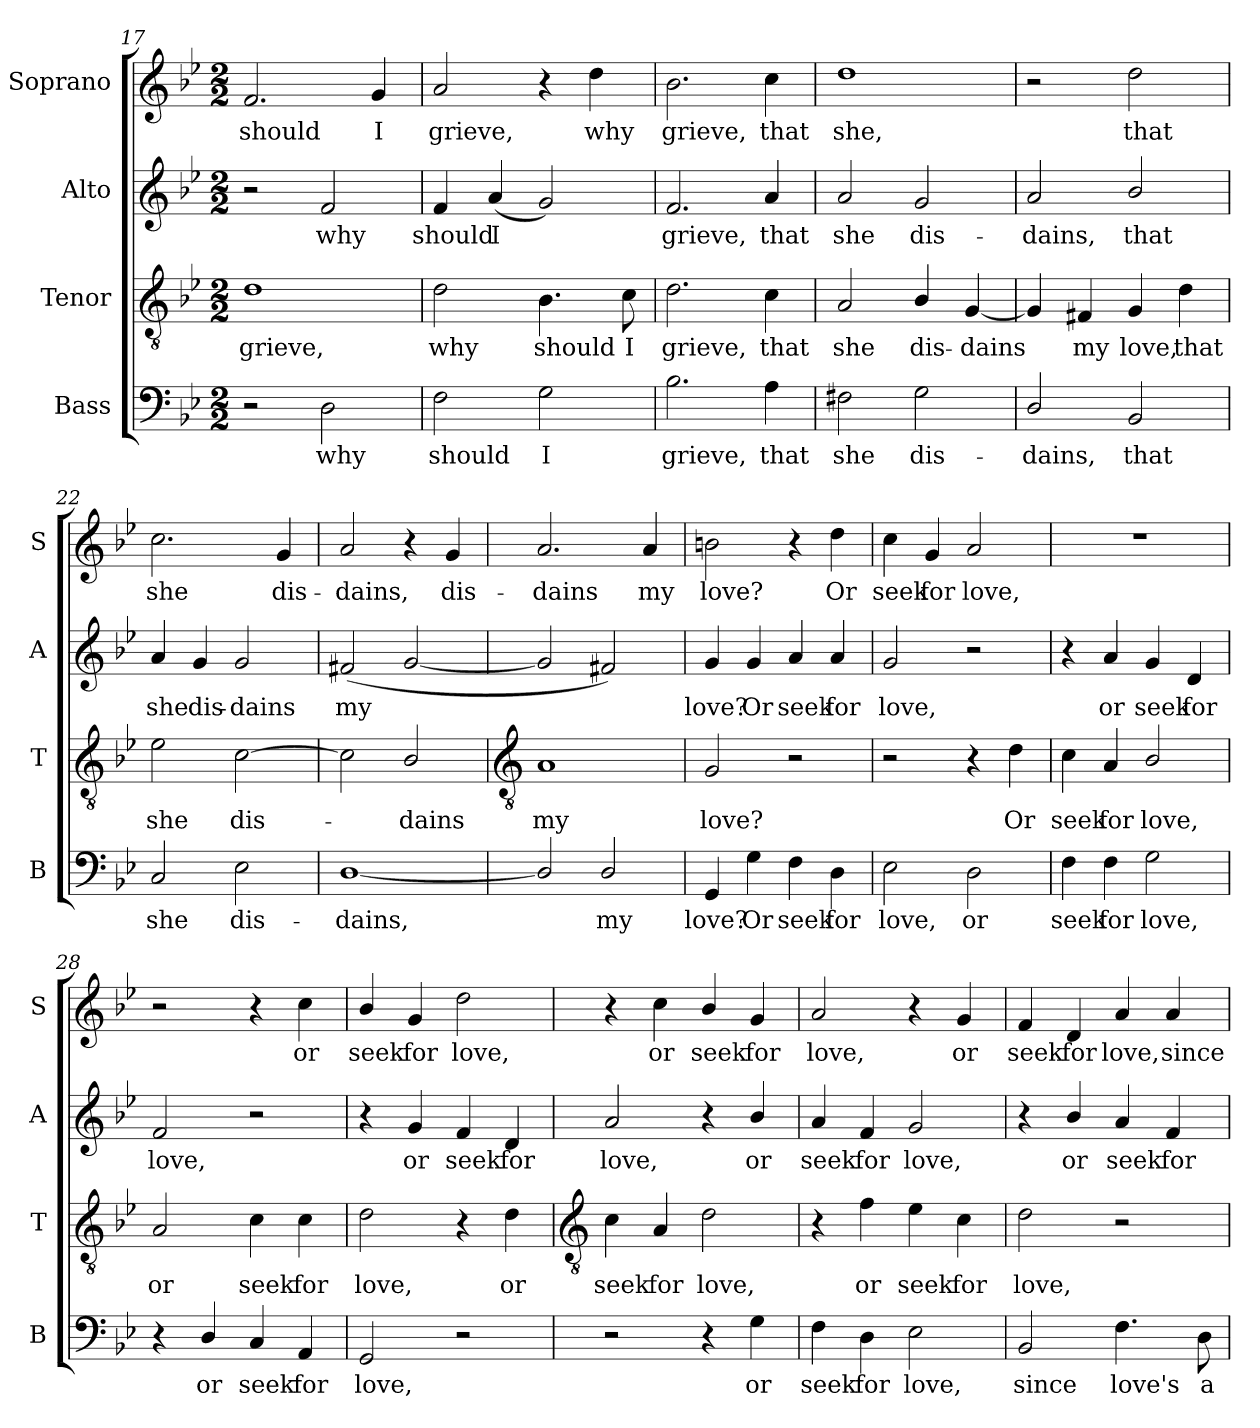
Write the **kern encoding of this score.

**kern	**text	**kern	**text	**kern	**text	**kern	**text
*part4	*part4	*part3	*part3	*part2	*part2	*part1	*part1
*staff4	*staff4	*staff3	*staff3	*staff2	*staff2	*staff1	*staff1
*I"Bass	*	*I"Tenor	*	*I"Alto	*	*I"Soprano	*
*I'B	*	*I'T	*	*I'A	*	*I'S	*
!!LO:LB:g=z
*clefF4	*	*clefGv2	*	*clefG2	*	*clefG2	*
*k[b-e-]	*	*k[b-e-]	*	*k[b-e-]	*	*k[b-e-]	*
*B-:	*	*B-:	*	*B-:	*	*B-:	*
*M2/2	*	*M2/2	*	*M2/2	*	*M2/2	*
=17	=17	=17	=17	=17	=17	=17	=17
!	!	!	!LO:LY:b	!	!	!	!LO:LY:b
2r	.	1d	grieve,	2r	.	2.f	should
!	!LO:LY:b	!	!	!	!LO:LY:b	!	!
2D	why	.	.	2f	why	.	.
!	!	!	!	!	!	!	!LO:LY:b
.	.	.	.	.	.	4g	I
=18	=18	=18	=18	=18	=18	=18	=18
!	!LO:LY:b	!	!LO:LY:b	!	!LO:LY:b	!	!LO:LY:b
2F	should	2d	why	4f	should	2a	grieve,
!	!	!	!	!	!LO:LY:b	!	!
.	.	.	.	(<4a	I	.	.
!	!LO:LY:b	!	!LO:LY:b	!	!	!	!
2G	I	4.B-	should	2g)	.	4r	.
!	!	!	!	!	!	!	!LO:LY:b
.	.	.	.	.	.	4dd	why
!	!	!	!LO:LY:b	!	!	!	!
.	.	8c	I	.	.	.	.
=19	=19	=19	=19	=19	=19	=19	=19
!	!LO:LY:b	!	!LO:LY:b	!	!LO:LY:b	!	!LO:LY:b
2.B-	grieve,	2.d	grieve,	2.f	grieve,	2.b-	grieve,
!	!LO:LY:b	!	!LO:LY:b	!	!LO:LY:b	!	!LO:LY:b
4A	that	4c	that	4a	that	4cc	that
=20	=20	=20	=20	=20	=20	=20	=20
!	!LO:LY:b	!	!LO:LY:b	!	!LO:LY:b	!	!LO:LY:b
2F#X	she	2A	she	2a	she	1dd	she,
!	!LO:LY:b	!	!LO:LY:b	!	!LO:LY:b	!	!
2G	dis-	4B-/	dis-	2g	dis-	.	.
!	!	!	!LO:LY:b	!	!	!	!
.	.	[4G	-dains	.	.	.	.
=21	=21	=21	=21	=21	=21	=21	=21
!	!LO:LY:b	!	!	!	!LO:LY:b	!	!
2D/	-dains,	4G]	.	2a	-dains,	2r	.
!	!	!	!LO:LY:b	!	!	!	!
.	.	4F#X	my	.	.	.	.
!	!LO:LY:b	!	!LO:LY:b	!	!LO:LY:b	!	!LO:LY:b
2BB-	that	4G	love,	2b-/	that	2dd	that
!	!	!	!LO:LY:b	!	!	!	!
.	.	4d	that	.	.	.	.
=22	=22	=22	=22	=22	=22	=22	=22
!	!LO:LY:b	!	!LO:LY:b	!	!LO:LY:b	!	!LO:LY:b
2C	she	2e-	she	4a	she	2.cc	she
!	!	!	!	!	!LO:LY:b	!	!
.	.	.	.	4g	dis-	.	.
!	!LO:LY:b	!	!LO:LY:b	!	!LO:LY:b	!	!
2E-	dis-	[2c	dis-	2g	-dains	.	.
!	!	!	!	!	!	!	!LO:LY:b
.	.	.	.	.	.	4g	dis-
=23	=23	=23	=23	=23	=23	=23	=23
!	!LO:LY:b	!	!	!	!LO:LY:b	!	!LO:LY:b
[1D/	-dains,	2c]	.	(<2f#X	my	2a	-dains,
!	!	!	!LO:LY:b	!	!	!	!
.	.	2B-/	dains	[2g	.	4r	.
!	!	!	!	!	!	!	!LO:LY:b
.	.	.	.	.	.	4g	dis-
!!LO:LB:g=z
=24	=24	=24	=24	=24	=24	=24	=24
*	*	*clefGv2	*	*	*	*	*
!	!	!	!LO:LY:b	!	!	!	!LO:LY:b
2D/]	.	1A	my	2g]	.	2.a	-dains
!	!LO:LY:b	!	!	!	!	!	!
2D/	my	.	.	2f#X)	.	.	.
!	!	!	!	!	!	!	!LO:LY:b
.	.	.	.	.	.	4a	my
=25	=25	=25	=25	=25	=25	=25	=25
!	!LO:LY:b	!	!LO:LY:b	!	!LO:LY:b	!	!LO:LY:b
4GG	love?	2G	love?	4g	love?	2bn	love?
!	!LO:LY:b	!	!	!	!LO:LY:b	!	!
4G	Or	.	.	4g	Or	.	.
!	!LO:LY:b	!	!	!	!LO:LY:b	!	!
4F	seek	2r	.	4a	seek	4r	.
!	!LO:LY:b	!	!	!	!LO:LY:b	!	!LO:LY:b
4D	for	.	.	4a	for	4dd	Or
=26	=26	=26	=26	=26	=26	=26	=26
!	!LO:LY:b	!	!	!	!LO:LY:b	!	!LO:LY:b
2E-	love,	2r	.	2g	love,	4cc	seek
!	!	!	!	!	!	!	!LO:LY:b
.	.	.	.	.	.	4g	for
!	!LO:LY:b	!	!	!	!	!	!LO:LY:b
2D	or	4r	.	2r	.	2a	love,
!	!	!	!LO:LY:b	!	!	!	!
.	.	4d	Or	.	.	.	.
=27	=27	=27	=27	=27	=27	=27	=27
!	!LO:LY:b	!	!LO:LY:b	!	!	!	!
4F	seek	4c	seek	4r	.	1r	.
!	!LO:LY:b	!	!LO:LY:b	!	!LO:LY:b	!	!
4F	for	4A	for	4a	or	.	.
!	!LO:LY:b	!	!LO:LY:b	!	!LO:LY:b	!	!
2G	love,	2B-/	love,	4g	seek	.	.
!	!	!	!	!	!LO:LY:b	!	!
.	.	.	.	4d	for	.	.
=28	=28	=28	=28	=28	=28	=28	=28
!	!	!	!LO:LY:b	!	!LO:LY:b	!	!
4r	.	2A	or	2f	love,	2r	.
!	!LO:LY:b	!	!	!	!	!	!
4D/	or	.	.	.	.	.	.
!	!LO:LY:b	!	!LO:LY:b	!	!	!	!
4C	seek	4c	seek	2r	.	4r	.
!	!LO:LY:b	!	!LO:LY:b	!	!	!	!LO:LY:b
4AA	for	4c	for	.	.	4cc	or
=29	=29	=29	=29	=29	=29	=29	=29
!	!LO:LY:b	!	!LO:LY:b	!	!	!	!LO:LY:b
2GG	love,	2d	love,	4r	.	4b-/	seek
!	!	!	!	!	!LO:LY:b	!	!LO:LY:b
.	.	.	.	4g	or	4g	for
!	!	!	!	!	!LO:LY:b	!	!LO:LY:b
2r	.	4r	.	4f	seek	2dd	love,
!	!	!	!LO:LY:b	!	!LO:LY:b	!	!
.	.	4d	or	4d	for	.	.
!!LO:LB:g=z
=30	=30	=30	=30	=30	=30	=30	=30
*	*	*clefGv2	*	*	*	*	*
!	!	!	!LO:LY:b	!	!LO:LY:b	!	!
2r	.	4c	seek	2a	love,	4r	.
!	!	!	!LO:LY:b	!	!	!	!LO:LY:b
.	.	4A	for	.	.	4cc	or
!	!	!	!LO:LY:b	!	!	!	!LO:LY:b
4r	.	2d	love,	4r	.	4b-/	seek
!	!LO:LY:b	!	!	!	!LO:LY:b	!	!LO:LY:b
4G	or	.	.	4b-/	or	4g	for
=31	=31	=31	=31	=31	=31	=31	=31
!	!LO:LY:b	!	!	!	!LO:LY:b	!	!LO:LY:b
4F	seek	4r	.	4a	seek	2a	love,
!	!LO:LY:b	!	!LO:LY:b	!	!LO:LY:b	!	!
4D	for	4f	or	4f	for	.	.
!	!LO:LY:b	!	!LO:LY:b	!	!LO:LY:b	!	!
2E-	love,	4e-	seek	2g	love,	4r	.
!	!	!	!LO:LY:b	!	!	!	!LO:LY:b
.	.	4c	for	.	.	4g	or
=32	=32	=32	=32	=32	=32	=32	=32
!	!LO:LY:b	!	!LO:LY:b	!	!	!	!LO:LY:b
2BB-	since	2d	love,	4r	.	4f	seek
!	!	!	!	!	!LO:LY:b	!	!LO:LY:b
.	.	.	.	4b-/	or	4d	for
!	!LO:LY:b	!	!	!	!LO:LY:b	!	!LO:LY:b
4.F	love's	2r	.	4a	seek	4a	love,
!	!	!	!	!	!LO:LY:b	!	!LO:LY:b
.	.	.	.	4f	for	4a	since
!	!LO:LY:b	!	!	!	!	!	!
8D	a	.	.	.	.	.	.
=	=	=	=	=	=	=	=
*-	*-	*-	*-	*-	*-	*-	*-
